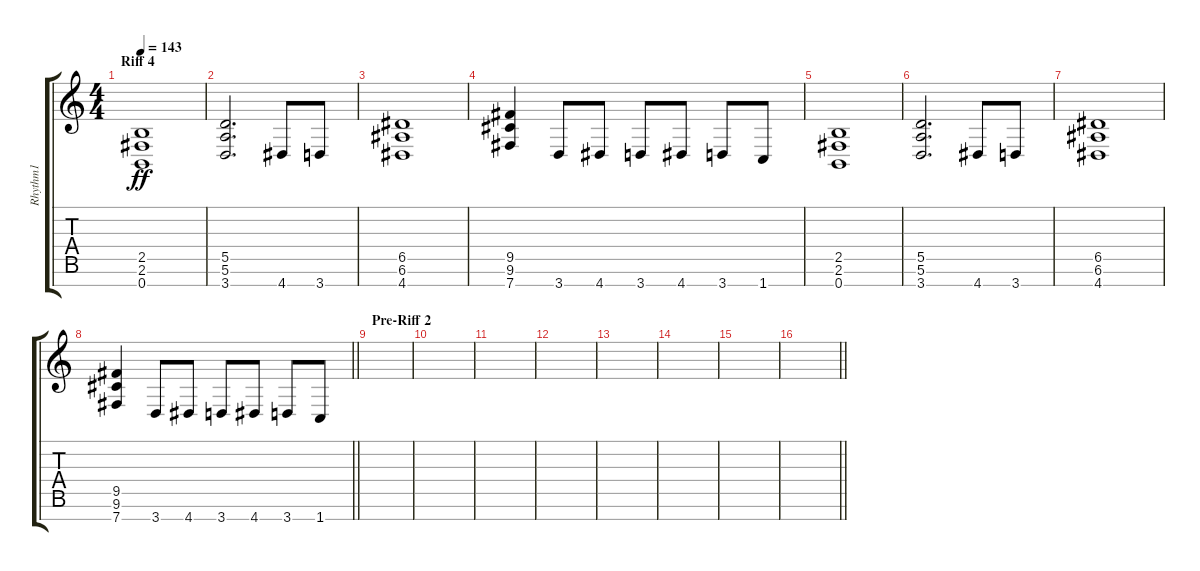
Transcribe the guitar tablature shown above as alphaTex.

\track ("Rhythm1" "Rhythm1") {instrument distortionguitar}
\staff {score tabs}
\tuning (E4 B3 G3 D3 A2 E2 B1) {hide}
\ts (4 4)
\section ("" "Riff 4")
\tempo 143
\clef g2
\ks c
(2.5 2.6 0.7).1{dy ff} |
(5.5 5.6 3.7).2{d} 4.7.8 3.7.8 |
(6.5 6.6 4.7).1 |
(9.5 9.6 7.7).4 3.7.8 4.7.8 3.7.8 4.7.8 3.7.8 1.7.8 |
(2.5 2.6 0.7).1 |
(5.5 5.6 3.7).2{d} 4.7.8 3.7.8 |
(6.5 6.6 4.7).1 |
\barLineRight lightlight
(9.5 9.6 7.7).4 3.7.8 4.7.8 3.7.8 4.7.8 3.7.8 1.7.8 |
\section ("" "Pre-Riff 2")
|
|
|
|
|
|
|
\barLineRight lightlight
